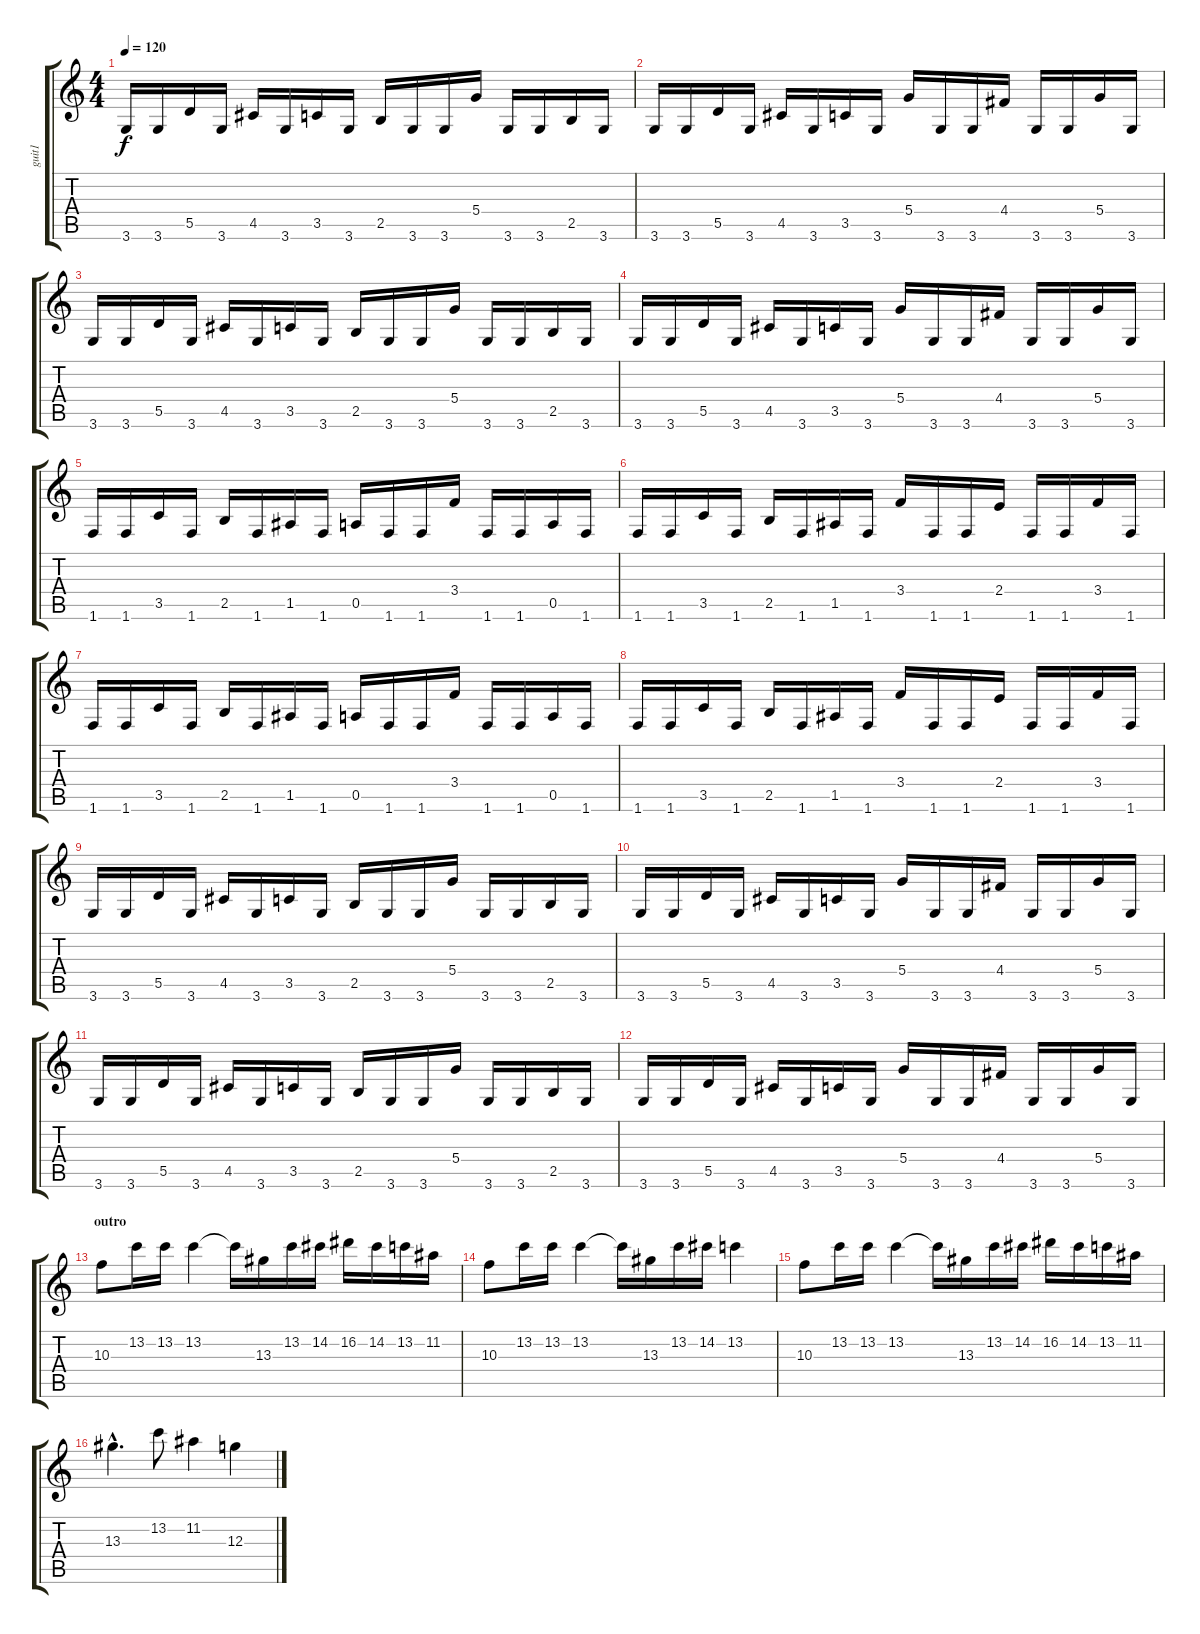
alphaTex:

\track ("guit1" "guit1") {instrument distortionguitar}
\staff {score tabs}
\tuning (E4 B3 G3 D3 A2 E2) {hide}
\ts (4 4)
\tempo 120
\clef g2
\ks c
3.6.16{dy f} 3.6.16 5.5.16 3.6.16 4.5.16 3.6.16 3.5.16 3.6.16 2.5.16 3.6.16 3.6.16 5.4.16 3.6.16 3.6.16 2.5.16 3.6.16 |
3.6.16 3.6.16 5.5.16 3.6.16 4.5.16 3.6.16 3.5.16 3.6.16 5.4.16 3.6.16 3.6.16 4.4.16 3.6.16 3.6.16 5.4.16 3.6.16 |
3.6.16 3.6.16 5.5.16 3.6.16 4.5.16 3.6.16 3.5.16 3.6.16 2.5.16 3.6.16 3.6.16 5.4.16 3.6.16 3.6.16 2.5.16 3.6.16 |
3.6.16 3.6.16 5.5.16 3.6.16 4.5.16 3.6.16 3.5.16 3.6.16 5.4.16 3.6.16 3.6.16 4.4.16 3.6.16 3.6.16 5.4.16 3.6.16 |
1.6.16 1.6.16 3.5.16 1.6.16 2.5.16 1.6.16 1.5.16 1.6.16 0.5.16 1.6.16 1.6.16 3.4.16 1.6.16 1.6.16 0.5.16 1.6.16 |
1.6.16 1.6.16 3.5.16 1.6.16 2.5.16 1.6.16 1.5.16 1.6.16 3.4.16 1.6.16 1.6.16 2.4.16 1.6.16 1.6.16 3.4.16 1.6.16 |
1.6.16 1.6.16 3.5.16 1.6.16 2.5.16 1.6.16 1.5.16 1.6.16 0.5.16 1.6.16 1.6.16 3.4.16 1.6.16 1.6.16 0.5.16 1.6.16 |
1.6.16 1.6.16 3.5.16 1.6.16 2.5.16 1.6.16 1.5.16 1.6.16 3.4.16 1.6.16 1.6.16 2.4.16 1.6.16 1.6.16 3.4.16 1.6.16 |
3.6.16 3.6.16 5.5.16 3.6.16 4.5.16 3.6.16 3.5.16 3.6.16 2.5.16 3.6.16 3.6.16 5.4.16 3.6.16 3.6.16 2.5.16 3.6.16 |
3.6.16 3.6.16 5.5.16 3.6.16 4.5.16 3.6.16 3.5.16 3.6.16 5.4.16 3.6.16 3.6.16 4.4.16 3.6.16 3.6.16 5.4.16 3.6.16 |
3.6.16 3.6.16 5.5.16 3.6.16 4.5.16 3.6.16 3.5.16 3.6.16 2.5.16 3.6.16 3.6.16 5.4.16 3.6.16 3.6.16 2.5.16 3.6.16 |
3.6.16 3.6.16 5.5.16 3.6.16 4.5.16 3.6.16 3.5.16 3.6.16 5.4.16 3.6.16 3.6.16 4.4.16 3.6.16 3.6.16 5.4.16 3.6.16 |
\section ("" "outro")
10.3.8 13.2.16 13.2.16 13.2.4 13.2{t}.16 13.3.16 13.2.16 14.2.16 16.2.16 14.2.16 13.2.16 11.2.16 |
10.3.8 13.2.16 13.2.16 13.2.4 13.2{t}.16 13.3.16 13.2.16 14.2.16 13.2.4 |
10.3.8 13.2.16 13.2.16 13.2.4 13.2{t}.16 13.3.16 13.2.16 14.2.16 16.2.16 14.2.16 13.2.16 11.2.16 |
13.3{hac}.4{d} 13.2.8 11.2.4 12.3.4
